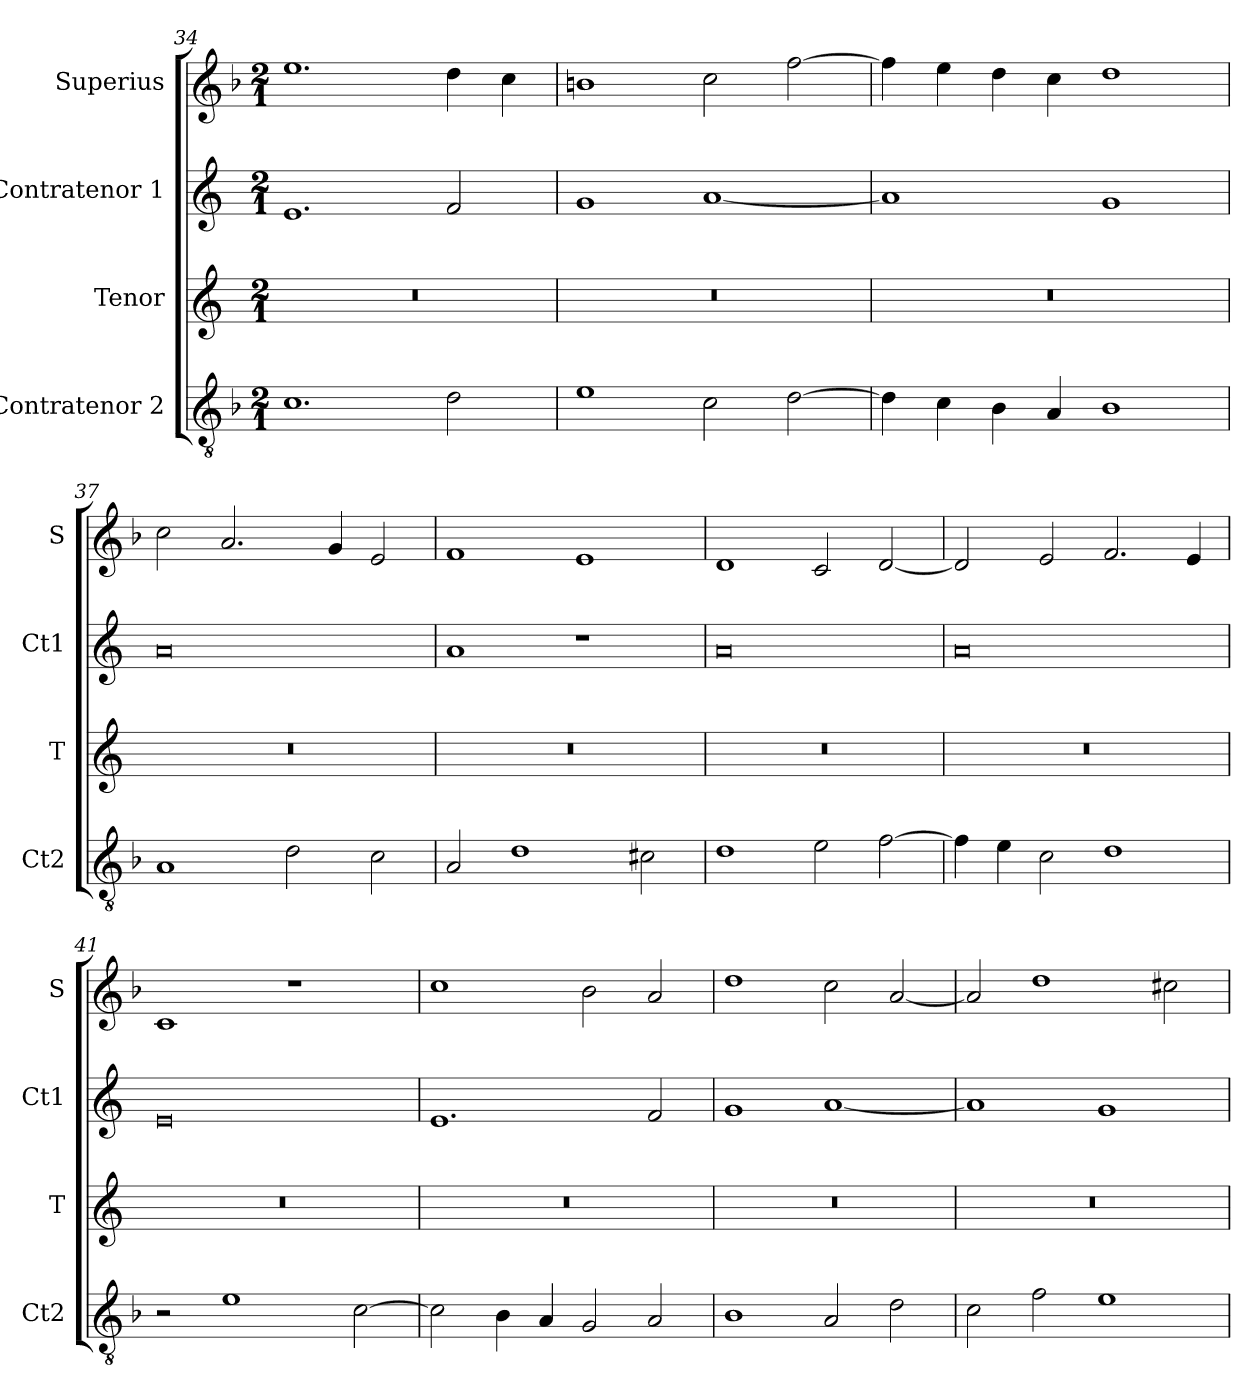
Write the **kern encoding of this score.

**kern	**kern	**kern	**kern
*part4	*part3	*part2	*part1
*staff4	*staff3	*staff2	*staff1
*I"Contratenor 2	*I"Tenor	*I"Contratenor 1	*I"Superius
*I'Ct2	*I'T	*I'Ct1	*I'S
*clefGv2	*clefG2	*clefG2	*clefG2
*k[b-]	*k[]	*k[]	*k[b-]
*M2/1	*M2/1	*M2/1	*M2/1
=34	=34	=34	=34
1.c	0r	1.e	1.ee
2d\	.	2f/	4dd\
.	.	.	4cc\
=35	=35	=35	=35
1e	0r	1g	1bn
2c\	.	[1a	2cc\
[2d\	.	.	[2ff\
=36	=36	=36	=36
4d\]	0r	1a]	4ff\]
4c\	.	.	4ee\
4B-\	.	.	4dd\
4A/	.	.	4cc\
1B-	.	1g	1dd
=37	=37	=37	=37
1A	0r	0a	2cc\
.	.	.	2.a/
2d\	.	.	.
.	.	.	4g/
2c\	.	.	2e/
=38	=38	=38	=38
2A/	0r	1a	1f
1d	.	.	.
.	.	1r	1e
2c#X\	.	.	.
=39	=39	=39	=39
1d	0r	0a	1d
2e\	.	.	2c/
[2f\	.	.	[2d/
=40	=40	=40	=40
4f\]	0r	0a	2d/]
4e\	.	.	.
2c\	.	.	2e/
1d	.	.	2.f/
.	.	.	4e/
=41	=41	=41	=41
2r	0r	0e	1c
1e	.	.	.
.	.	.	1r
[2c\	.	.	.
=42	=42	=42	=42
2c\]	0r	1.e	1cc
4B-\	.	.	.
4A/	.	.	.
2G/	.	.	2b-\
2A/	.	2f/	2a/
=43	=43	=43	=43
1B-	0r	1g	1dd
2A/	.	[1a	2cc\
2d\	.	.	[2a/
=44	=44	=44	=44
2c\	0r	1a]	2a/]
2f\	.	.	1dd
1e	.	1g	.
.	.	.	2cc#X\
=	=	=	=
*-	*-	*-	*-
